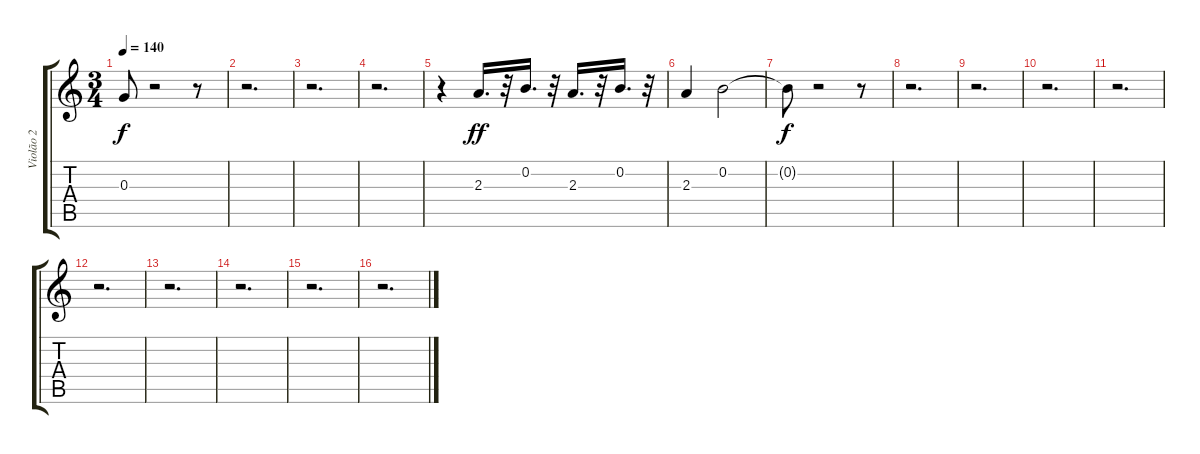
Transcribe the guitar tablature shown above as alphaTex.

\track ("Violão 2" "Violão 2") {instrument acousticguitarsteel}
\staff {score tabs}
\tuning (E4 B3 G3 D3 A2 E2) {hide}
\ts (3 4)
\tempo 140
\clef g2
\ks c
0.3{t}.8{dy f} r.2 r.8 |
r.2{d} |
r.2{d} |
r.2{d} |
r.4 2.3.16{d dy ff} r.32 0.2.16{d} r.32 2.3.16{d} r.32 0.2.16{d} r.32 |
2.3.4 0.2.2 |
0.2{t}.8{dy f} r.2 r.8 |
r.2{d} |
r.2{d} |
r.2{d} |
r.2{d} |
r.2{d} |
r.2{d} |
r.2{d} |
r.2{d} |
r.2{d}
